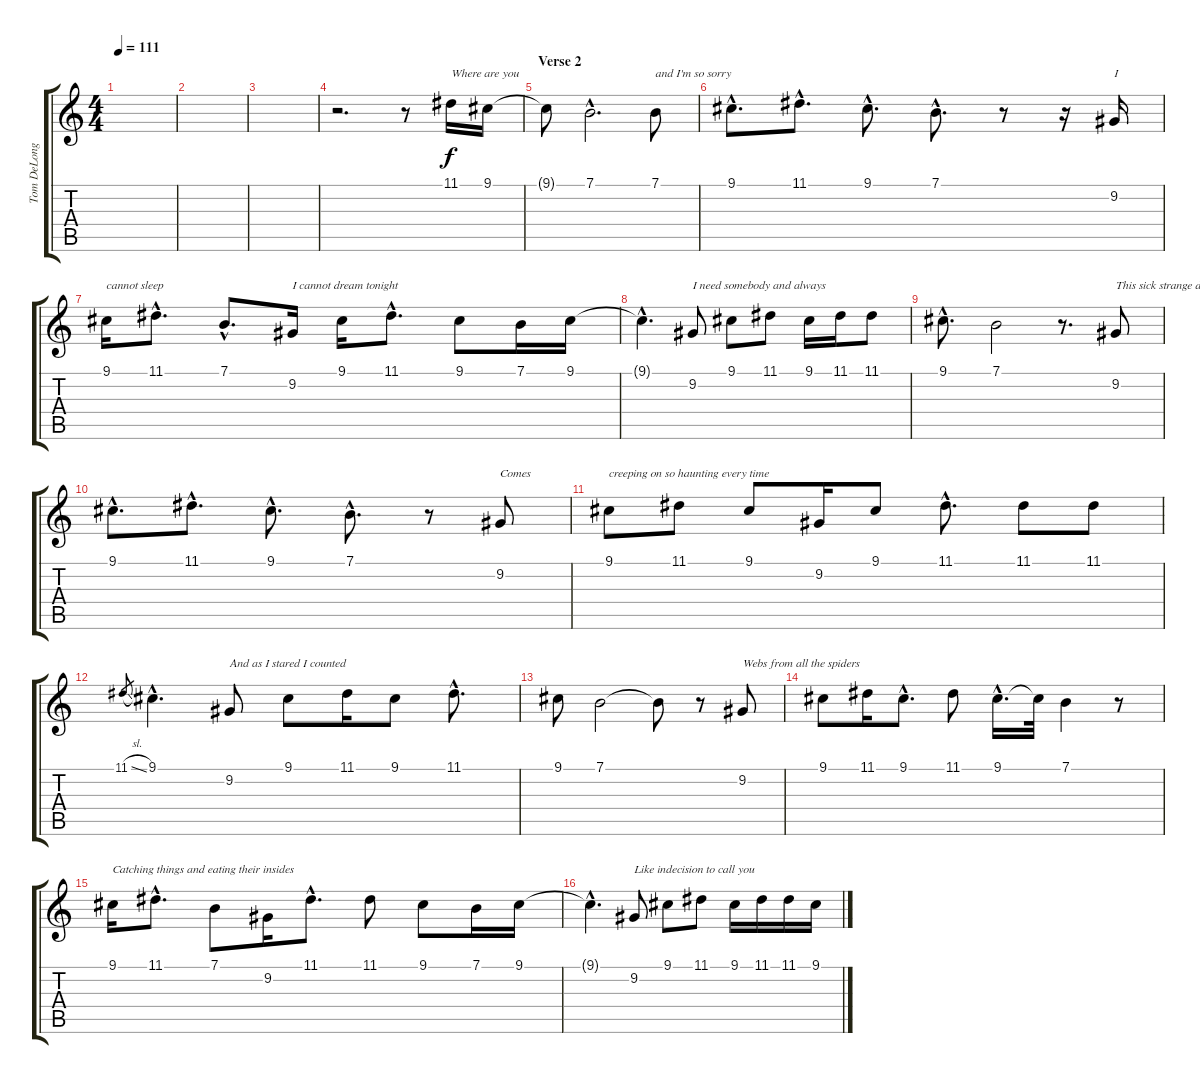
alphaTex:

\track ("Tom DeLonge - Vocal" "Tom DeLong") {instrument lead1square}
\staff {score tabs}
\tuning (E4 B3 G3 D3 A2 E2) {hide}
\ts (4 4)
\tempo 111
\clef g2
\ks c
|
|
|
r.2{d} r.8 11.1.16{txt "Where are you "} 9.1.16 |
\section ("" "Verse 2")
9.1{t}.8 7.1{hac}.2{d} 7.1.8{txt "and I'm so sorry"} |
9.1{hac}.8{d} 11.1{hac}.8{d} 9.1{hac}.8{d} 7.1{hac}.8{d} r.8 r.16 9.2.16{txt "I "} |
9.1.16{txt "cannot sleep "} 11.1{hac}.8{d} 7.1{hac}.8{d} 9.2.16{txt "I cannot dream tonight"} 9.1.16 11.1{hac}.8{d} 9.1.8 7.1.16 9.1.16 |
9.1{hac t}.4{d} 9.2.8{txt "I need somebody and always"} 9.1.8 11.1.8 9.1.16 11.1.16 11.1.8 |
9.1{hac}.8{d} 7.1.2 r.8{d} 9.2.8{txt "This sick strange darkness "} |
9.1{hac}.8{d} 11.1{hac}.8{d} 9.1{hac}.8{d} 7.1{hac}.8{d} r.8 9.2.8{txt "Comes "} |
9.1.8{txt "creeping on so haunting every time"} 11.1.8 9.1.8 9.2.16 9.1.8 11.1{hac}.8{d} 11.1.8 11.1.8 |
11.1{sl}.8{gr} 9.1{hac}.4{d} 9.2.8{txt "And as I stared I counted "} 9.1.8 11.1.16 9.1.8 11.1{hac}.8{d} |
9.1.8 7.1.2 7.1{t}.8 r.8 9.2.8{txt "Webs from all the spiders"} |
9.1.8 11.1.16 9.1{hac}.8{d} 11.1.8 9.1{hac}.16{d} 9.1{t}.32 7.1.4 r.8 |
9.1.16{txt "Catching things and eating their insides"} 11.1{hac}.8{d} 7.1.8 9.2.16 11.1{hac}.8{d} 11.1.8 9.1.8 7.1.16 9.1.16 |
9.1{hac t}.4{d} 9.2.8{txt "Like indecision to call you"} 9.1.8 11.1.8 9.1.16 11.1.16 11.1.16 9.1.16
